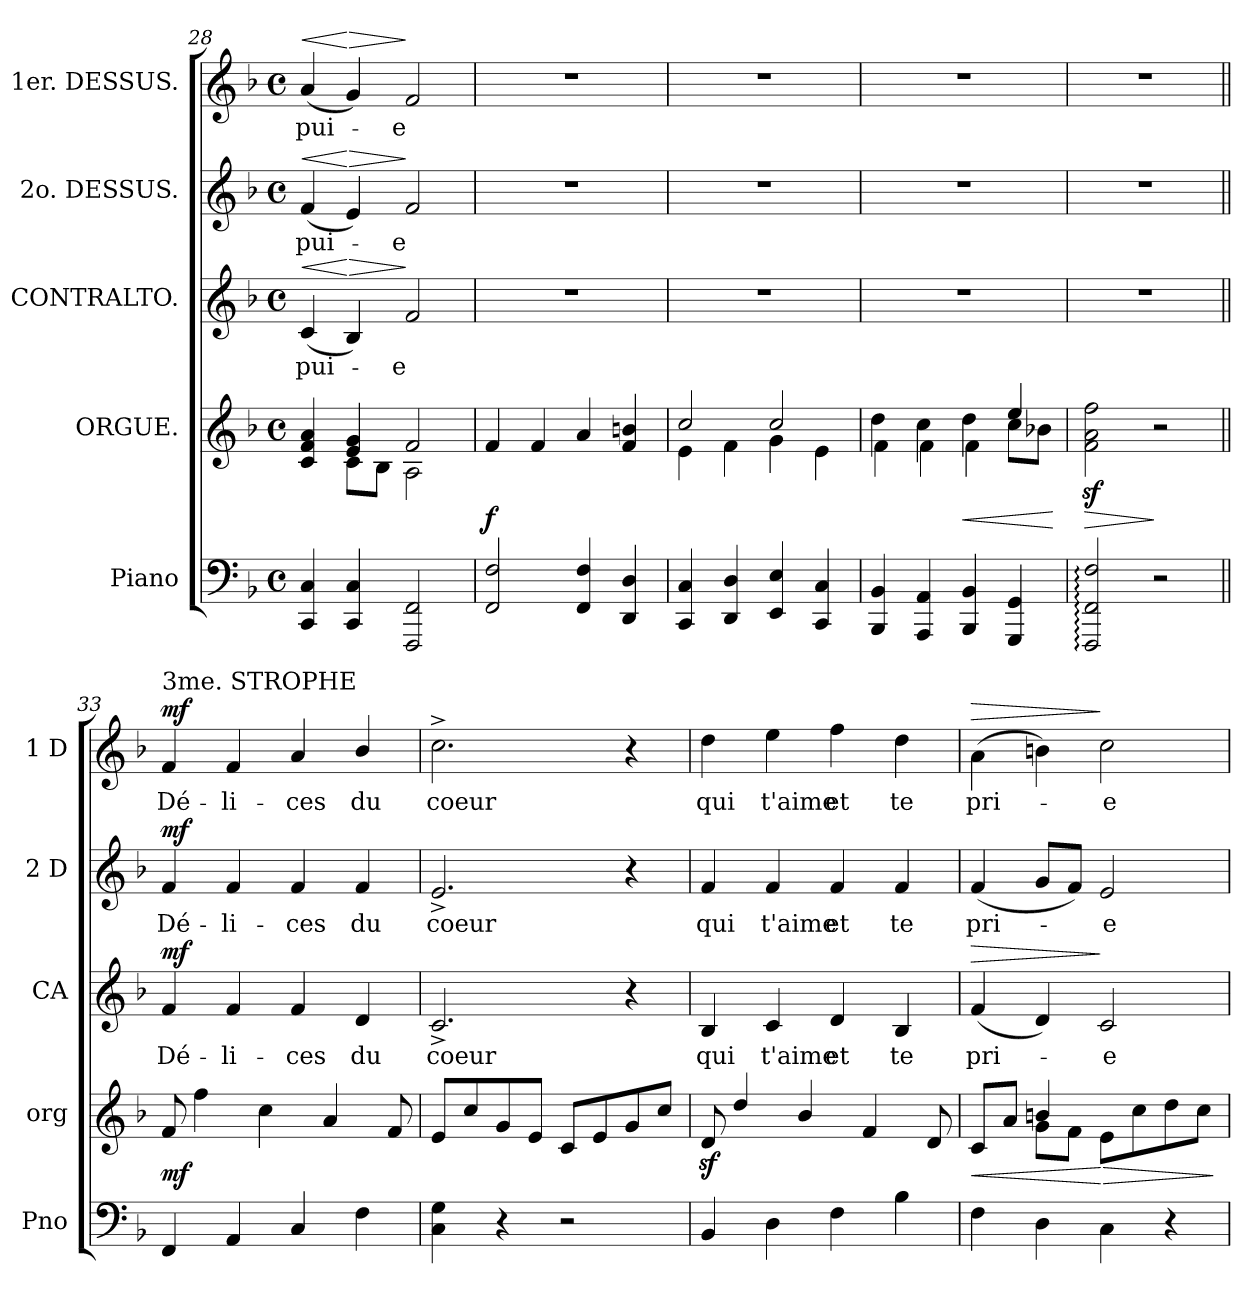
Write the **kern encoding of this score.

**kern	**kern	**dynam	**kern	**text	**dynam	**kern	**text	**dynam	**kern	**text	**dynam
*part5	*part4	*part4	*part3	*part3	*part3	*part2	*part2	*part2	*part1	*part1	*part1
*staff5	*staff4	*staff4	*staff3	*staff3	*staff3	*staff2	*staff2	*staff2	*staff1	*staff1	*staff1
*I"Piano	*I"ORGUE.	*	*I"CONTRALTO.	*	*	*I"2o. DESSUS.	*	*	*I"1er. DESSUS.	*	*
*I'Pno	*I'org	*	*I'CA	*	*	*I'2 D	*	*	*I'1 D	*	*
*clefF4	*clefG2	*	*clefG2	*	*	*clefG2	*	*	*clefG2	*	*
*k[b-]	*k[b-]	*	*k[b-]	*	*	*k[b-]	*	*	*k[b-]	*	*
*F:	*F:	*	*F:	*	*	*F:	*	*	*F:	*	*
*M4/4	*M4/4	*	*M4/4	*	*	*M4/4	*	*	*M4/4	*	*
*met(c)	*met(c)	*	*met(c)	*	*	*met(c)	*	*	*met(c)	*	*
=28	=28	=28	=28	=28	=28	=28	=28	=28	=28	=28	=28
*	*^	*	*	*	*	*	*	*	*	*	*
!	!	!	!	!	!	!LO:HP:a	!	!	!LO:HP:a	!	!	!LO:HP:a
4CC/ 4C/	4c/ 4f/ 4a/	4ryy	.	(4c/	-pui-	<	(4f/	-pui-	<	(4a/	-pui-	<
!	!	!	!	!	!	!LO:HP:n=1:a	!	!	!LO:HP:n=1:a	!	!	!LO:HP:n=1:a
4CC/ 4C/	4e/ 4g/	8c\L	.	4B-/)	.	[ >	4e/)	.	[ >	4g/)	.	[ >
.	.	8B-\J	.	.	.	.	.	.	.	.	.	.
2FFF/ 2FF/	2f/	2A\	.	2f/	-e	]	2f/	-e	]	2f/	-e	]
=29	=29	=29	=29	=29	=29	=29	=29	=29	=29	=29	=29	=29
!	!LO:TX:b:t=a tempo.	!	!	!	!	!	!	!	!	!	!	!
!	!	!	!LO:DY:b	!	!	!	!	!	!	!	!	!
*	*v	*v	*	*	*	*	*	*	*	*	*	*
2FF/ 2F/	4f/	f	1r	.	.	1r	.	.	1r	.	.
.	4f/	.	.	.	.	.	.	.	.	.	.
4FF/ 4F/	4a/	.	.	.	.	.	.	.	.	.	.
4DD/ 4D/	4f/ 4bn/	.	.	.	.	.	.	.	.	.	.
=30	=30	=30	=30	=30	=30	=30	=30	=30	=30	=30	=30
*	*^	*	*	*	*	*	*	*	*	*	*
4CC/ 4C/	2cc/	4e\	.	1r	.	.	1r	.	.	1r	.	.
4DD/ 4D/	.	4f\	.	.	.	.	.	.	.	.	.	.
4EE/ 4E/	2cc/	4g\	.	.	.	.	.	.	.	.	.	.
4CC/ 4C/	.	4e\	.	.	.	.	.	.	.	.	.	.
=31	=31	=31	=31	=31	=31	=31	=31	=31	=31	=31	=31	=31
4BBB-/ 4BB-/	4dd\	4f\	.	1r	.	.	1r	.	.	1r	.	.
4AAA/ 4AA/	4cc\	4f\	.	.	.	.	.	.	.	.	.	.
!	!	!	!LO:HP:b	!	!	!	!	!	!	!	!	!
4BBB-/ 4BB-/	4dd\	4f\	<	.	.	.	.	.	.	.	.	.
4GGG/ 4GG/	4ee/	8cc\L	.	.	.	.	.	.	.	.	.	.
.	.	8b-X\J	.	.	.	.	.	.	.	.	.	.
*	*v	*v	*	*	*	*	*	*	*	*	*	*
.	.	[	.	.	.	.	.	.	.	.	.
=32	=32	=32	=32	=32	=32	=32	=32	=32	=32	=32	=32
!	!	!LO:HP:b	!	!	!	!	!	!	!	!	!
2FFF:/ 2FF:/ 2F:/	2fz<\ 2az<\ 2ffz<\	>	1r	.	.	1r	.	.	1r	.	.
2r	2r	]	.	.	.	.	.	.	.	.	.
=33||	=33||	=33||	=33||	=33||	=33||	=33||	=33||	=33||	=33||	=33||	=33||
!	!	!	!	!	!	!	!	!	!LO:TX:a:t=3me. STROPHE	!	!
!	!	!LO:DY:b	!	!	!LO:DY:a	!	!	!LO:DY:a	!	!	!LO:DY:a
4FF/	8f/	mf	4f/	Dé-	mf	4f/	Dé-	mf	4f/	Dé-	mf
.	4ff\	.	.	.	.	.	.	.	.	.	.
4AA/	.	.	4f/	-li-	.	4f/	-li-	.	4f/	-li-	.
.	4cc\	.	.	.	.	.	.	.	.	.	.
4C/	.	.	4f/	-ces	.	4f/	-ces	.	4a/	-ces	.
.	4a/	.	.	.	.	.	.	.	.	.	.
4F\	.	.	4d/	du	.	4f/	du	.	4b-/	du	.
.	8f/	.	.	.	.	.	.	.	.	.	.
=34	=34	=34	=34	=34	=34	=34	=34	=34	=34	=34	=34
4C\ 4G\	8e/L	.	2.c^>/	coeur	.	2.e^>/	coeur	.	2.cc^\	coeur	.
.	8cc/	.	.	.	.	.	.	.	.	.	.
4r	8g/	.	.	.	.	.	.	.	.	.	.
.	8e/J	.	.	.	.	.	.	.	.	.	.
2r	8c/L	.	.	.	.	.	.	.	.	.	.
.	8e/	.	.	.	.	.	.	.	.	.	.
.	8g/	.	4r	.	.	4r	.	.	4r	.	.
.	8cc/J	.	.	.	.	.	.	.	.	.	.
=35	=35	=35	=35	=35	=35	=35	=35	=35	=35	=35	=35
4BB-/	8dz</	.	4B-/	qui	.	4f/	qui	.	4dd\	qui	.
.	4dd/	.	.	.	.	.	.	.	.	.	.
4D\	.	.	4c/	t'aime	.	4f/	t'aime	.	4ee\	t'aime	.
.	4b-/	.	.	.	.	.	.	.	.	.	.
4F\	.	.	4d/	et	.	4f/	et	.	4ff\	et	.
.	4f/	.	.	.	.	.	.	.	.	.	.
4B-\	.	.	4B-/	te	.	4f/	te	.	4dd\	te	.
.	8d/	.	.	.	.	.	.	.	.	.	.
=36	=36	=36	=36	=36	=36	=36	=36	=36	=36	=36	=36
*	*^	*	*	*	*	*	*	*	*	*	*
!	!	!	!LO:HP:b	!	!	!LO:HP:a	!	!	!	!	!	!LO:HP:a
4F\	8c/L	4ryy	<	(4f/	pri-	>	(4f/	pri-	.	(4a\	pri-	>
.	8a/J	.	.	.	.	.	.	.	.	.	.	.
4D\	4bn/	8g\L	.	4d/)	.	.	8g/L	.	.	4bn\)	.	.
.	.	8f\J	.	.	.	.	8f/J)	.	.	.	.	.
!	!	!	!LO:HP:n=1:b	!	!	!	!	!	!	!	!	!
4C\	2ryy	8e\L	[ >	2c/	-e	]	2e/	-e	.	2cc\	-e	]
.	.	8cc\	.	.	.	.	.	.	.	.	.	.
4r	.	8dd\	.	.	.	.	.	.	.	.	.	.
.	.	8cc\J	.	.	.	.	.	.	.	.	.	.
*	*v	*v	*	*	*	*	*	*	*	*	*	*
.	.	]	.	.	.	.	.	.	.	.	.
=	=	=	=	=	=	=	=	=	=	=	=
*-	*-	*-	*-	*-	*-	*-	*-	*-	*-	*-	*-
